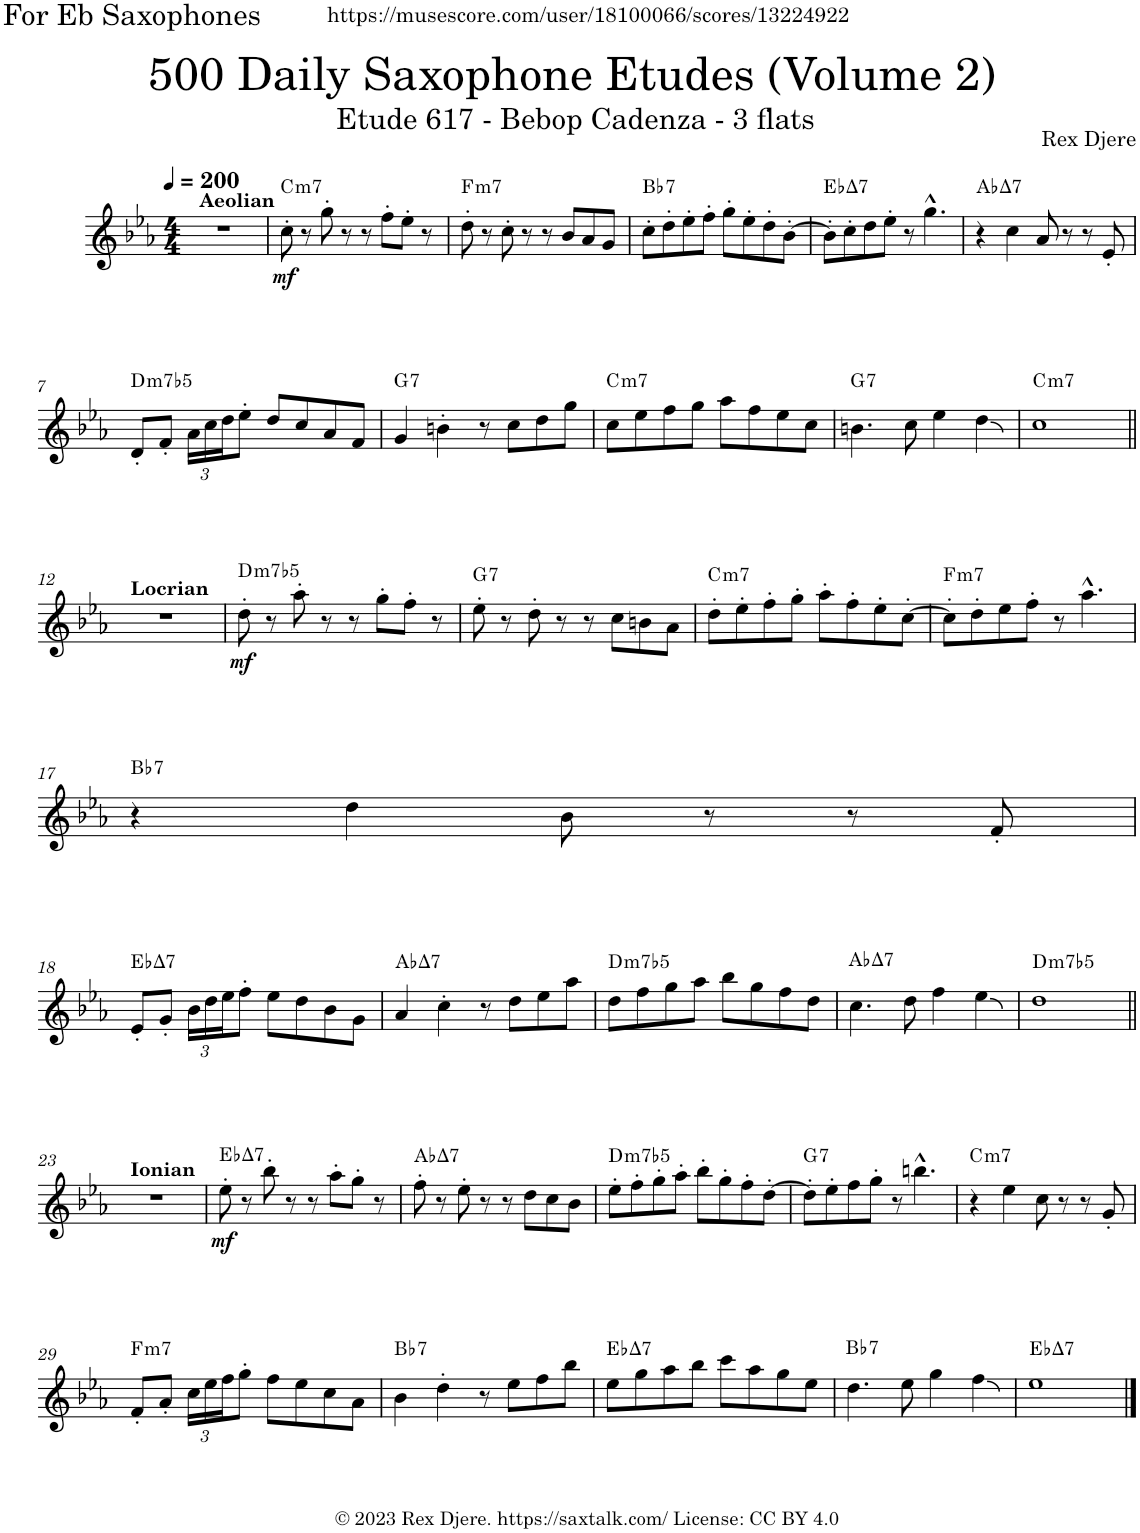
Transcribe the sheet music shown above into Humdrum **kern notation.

**kern	**dynam	**harte
*part1	*part1	*part1
*staff1	*staff1	*
*I"Alto Saxophone	*	*
*I'A. Sax.	*	*
*clefG2	*	*
*Trd5c9	*	*
*k[b-e-a-]	*	*
*M4/4	*	*
*MM200	*	*
=1	=1	=1
!LO:TX:a:B:t=Aeolian	!	!
1r	.	.
=2	=2	=2
!	!LO:DY:b	!LO:H:kt=m7
8cc'\	mf	C:min7
8r	.	.
8gg'\	.	.
8r	.	.
8r	.	.
8ff'\L	.	.
8ee-'\J	.	.
8r	.	.
=3	=3	=3
!	!	!LO:H:kt=m7
8dd'\	.	F:min7
8r	.	.
8cc'\	.	.
8r	.	.
8r	.	.
8b-/L	.	.
8a-/	.	.
8g/J	.	.
=4	=4	=4
!	!	!LO:H:kt=7
8cc'\L	.	Bb:7
8dd'\	.	.
8ee-'\	.	.
8ff'\J	.	.
8gg'\L	.	.
8ee-'\	.	.
8dd'\	.	.
[8b-'\J	.	.
=5	=5	=5
!	!	!LO:H:kt=7
8b-'\L]	.	Eb:maj7
8cc'\	.	.
8dd\	.	.
8ee-'\J	.	.
8r	.	.
4.gg^^\	.	.
=6	=6	=6
!	!	!LO:H:kt=7
4r	.	Ab:maj7
4cc\	.	.
8a-/	.	.
8r	.	.
8r	.	.
8e-'/	.	.
!!LO:LB:g=z
=7	=7	=7
!	!	!LO:H:kt=m7b5
8d'/L	.	D:hdim7
8f'/J	.	.
*Xbrackettup	*	*
24a-\LL	.	.
24cc\	.	.
24dd\J	.	.
8ee-'\J	.	.
8dd/L	.	.
8cc/	.	.
8a-/	.	.
8f/J	.	.
=8	=8	=8
!	!	!LO:H:kt=7
4g/	.	G:7
4bn'\	.	.
8r	.	.
8cc\L	.	.
8dd\	.	.
8gg\J	.	.
=9	=9	=9
!	!	!LO:H:kt=m7
8cc\L	.	C:min7
8ee-\	.	.
8ff\	.	.
8gg\J	.	.
8aa-\L	.	.
8ff\	.	.
8ee-\	.	.
8cc\J	.	.
=10	=10	=10
!	!	!LO:H:kt=7
4.bn\	.	G:7
8cc\	.	.
4ee-\	.	.
4dd\	.	.
=11	=11	=11
!	!	!LO:H:kt=m7
1cc	.	C:min7
!!LO:LB:g=z
=12||	=12||	=12||
!LO:TX:a:B:t=Locrian	!	!
1r	.	.
=13	=13	=13
!	!LO:DY:b	!LO:H:kt=m7b5
8dd'\	mf	D:hdim7
8r	.	.
8aa-'\	.	.
8r	.	.
8r	.	.
8gg'\L	.	.
8ff'\J	.	.
8r	.	.
=14	=14	=14
!	!	!LO:H:kt=7
8ee-'\	.	G:7
8r	.	.
8dd'\	.	.
8r	.	.
8r	.	.
8cc\L	.	.
8bn\	.	.
8a-\J	.	.
=15	=15	=15
!	!	!LO:H:kt=m7
8dd'\L	.	C:min7
8ee-'\	.	.
8ff'\	.	.
8gg'\J	.	.
8aa-'\L	.	.
8ff'\	.	.
8ee-'\	.	.
[8cc'\J	.	.
=16	=16	=16
!	!	!LO:H:kt=m7
8cc'\L]	.	F:min7
8dd'\	.	.
8ee-\	.	.
8ff'\J	.	.
8r	.	.
4.aa-^^\	.	.
!!LO:LB:g=z
=17	=17	=17
!	!	!LO:H:kt=7
4r	.	Bb:7
4dd\	.	.
8b-\	.	.
8r	.	.
8r	.	.
8f'/	.	.
!!LO:LB:g=z
=18	=18	=18
!	!	!LO:H:kt=7
8e-'/L	.	Eb:maj7
8g'/J	.	.
24b-\LL	.	.
24dd\	.	.
24ee-\J	.	.
8ff'\J	.	.
8ee-\L	.	.
8dd\	.	.
8b-\	.	.
8g\J	.	.
=19	=19	=19
!	!	!LO:H:kt=7
4a-/	.	Ab:maj7
4cc'\	.	.
8r	.	.
8dd\L	.	.
8ee-\	.	.
8aa-\J	.	.
=20	=20	=20
!	!	!LO:H:kt=m7b5
8dd\L	.	D:hdim7
8ff\	.	.
8gg\	.	.
8aa-\J	.	.
8bb-\L	.	.
8gg\	.	.
8ff\	.	.
8dd\J	.	.
=21	=21	=21
!	!	!LO:H:kt=7
4.cc\	.	Ab:maj7
8dd\	.	.
4ff\	.	.
4ee-\	.	.
=22	=22	=22
!	!	!LO:H:kt=m7b5
1dd	.	D:hdim7
!!LO:LB:g=z
=23||	=23||	=23||
!LO:TX:a:B:t=Ionian	!	!
1r	.	.
=24	=24	=24
!	!LO:DY:b	!LO:H:kt=7
8ee-'\	mf	Eb:maj7
8r	.	.
8bb-'\	.	.
8r	.	.
8r	.	.
8aa-'\L	.	.
8gg'\J	.	.
8r	.	.
=25	=25	=25
!	!	!LO:H:kt=7
8ff'\	.	Ab:maj7
8r	.	.
8ee-'\	.	.
8r	.	.
8r	.	.
8dd\L	.	.
8cc\	.	.
8b-\J	.	.
=26	=26	=26
!	!	!LO:H:kt=m7b5
8ee-'\L	.	D:hdim7
8ff'\	.	.
8gg'\	.	.
8aa-'\J	.	.
8bb-'\L	.	.
8gg'\	.	.
8ff'\	.	.
[8dd'\J	.	.
=27	=27	=27
!	!	!LO:H:kt=7
8dd'\L]	.	G:7
8ee-'\	.	.
8ff\	.	.
8gg'\J	.	.
8r	.	.
4.bbn^^\	.	.
=28	=28	=28
!	!	!LO:H:kt=m7
4r	.	C:min7
4ee-\	.	.
8cc\	.	.
8r	.	.
8r	.	.
8g'/	.	.
!!LO:LB:g=z
=29	=29	=29
!	!	!LO:H:kt=m7
8f'/L	.	F:min7
8a-'/J	.	.
24cc\LL	.	.
24ee-\	.	.
24ff\J	.	.
8gg'\J	.	.
8ff\L	.	.
8ee-\	.	.
8cc\	.	.
8a-\J	.	.
=30	=30	=30
!	!	!LO:H:kt=7
4b-\	.	Bb:7
4dd'\	.	.
8r	.	.
8ee-\L	.	.
8ff\	.	.
8bb-\J	.	.
=31	=31	=31
!	!	!LO:H:kt=7
8ee-\L	.	Eb:maj7
8gg\	.	.
8aa-\	.	.
8bb-\J	.	.
8ccc\L	.	.
8aa-\	.	.
8gg\	.	.
8ee-\J	.	.
=32	=32	=32
!	!	!LO:H:kt=7
4.dd\	.	Bb:7
8ee-\	.	.
4gg\	.	.
4ff\	.	.
=33	=33	=33
!	!	!LO:H:kt=7
1ee-	.	Eb:maj7
==	==	==
*-	*-	*-
